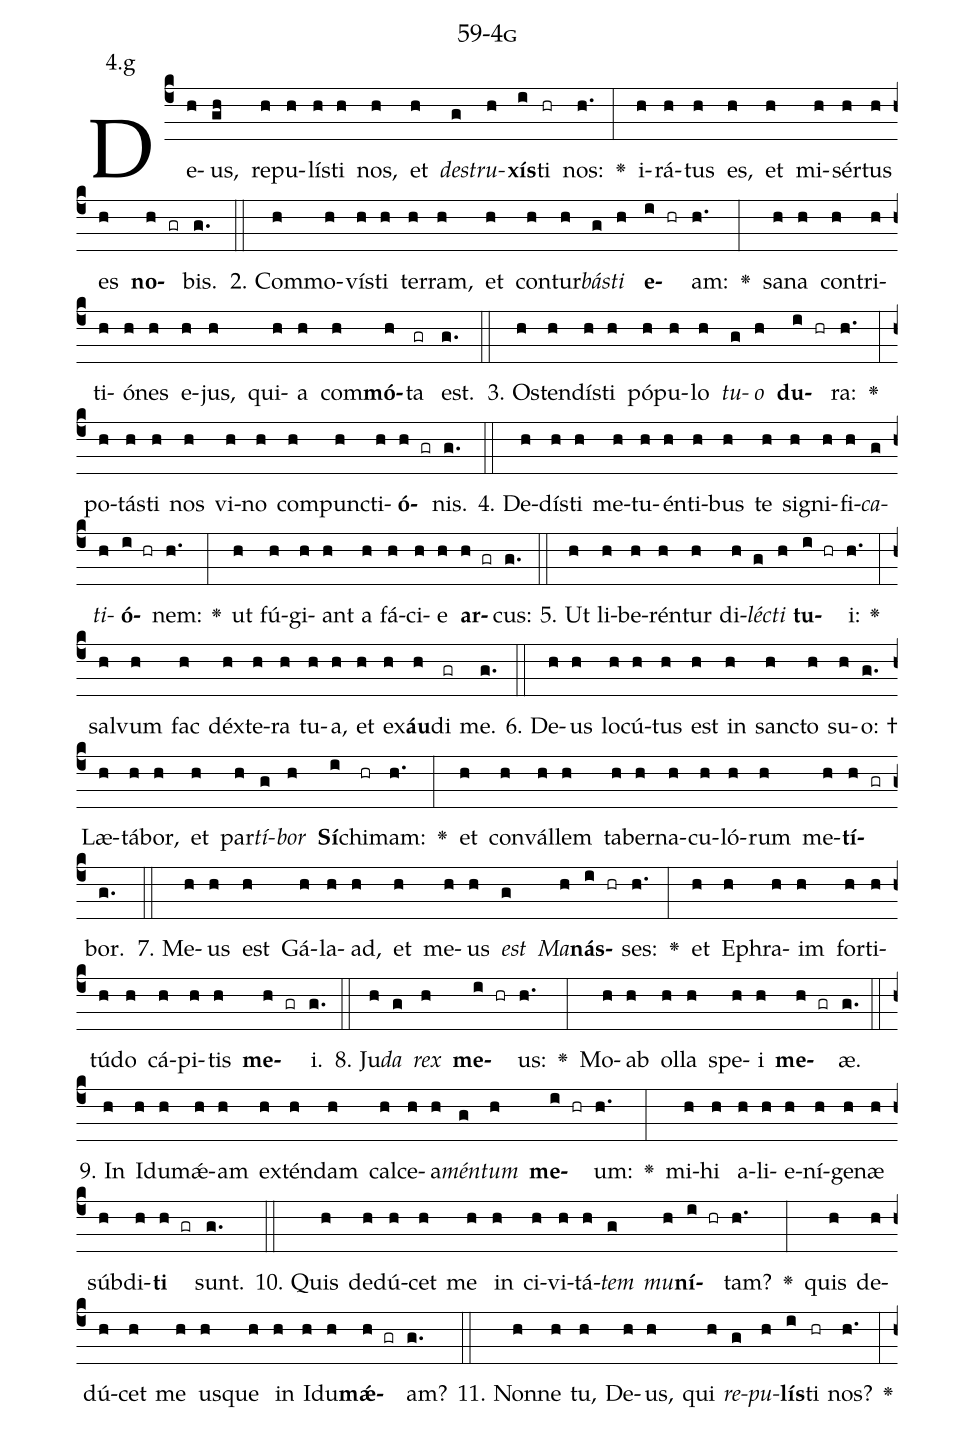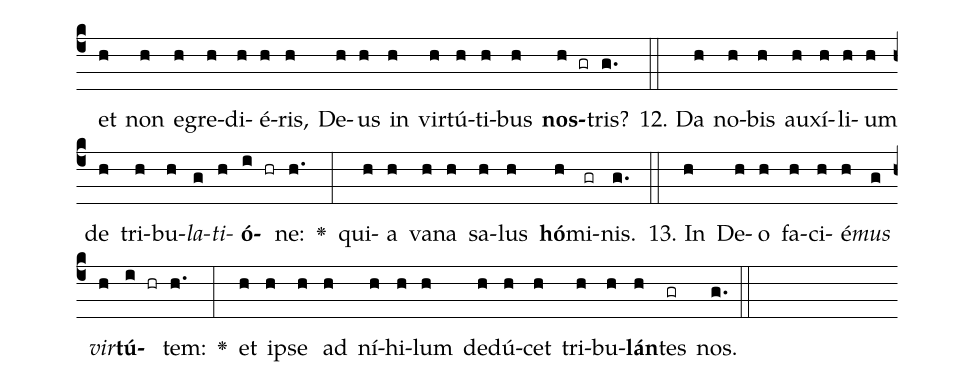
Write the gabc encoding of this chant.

name: 59-4g;
annotation: 4.g;
%%
(c4)De(h)us,(gh) re(h)pu(h)lís(h)ti(h) nos,(h) et(h) <i>de</i>(g)<i>stru</i>(h)<b>xís</b>(i)ti(hr) nos:(h.) <v>\greheightstar</v>(:) i(h)rá(h)tus(h) es,(h) et(h) mi(h)sér(h)tus(h) es(h) <b>no</b>(h gr)bis.(g.) (::)
2. Com(h)mo(h)vís(h)ti(h) ter(h)ram,(h) et(h) con(h)tur(h)<i>bás</i>(g)<i>ti</i>(h) <b>e</b>(i hr)am:(h.) <v>\greheightstar</v>(:) sa(h)na(h) con(h)tri(h)ti(h)ó(h)nes(h) e(h)jus,(h) qui(h)a(h) com(h)<b>mó</b>(h)ta(gr) est.(g.) (::)
3. Os(h)ten(h)dís(h)ti(h) pó(h)pu(h)lo(h) <i>tu</i>(g)<i>o</i>(h) <b>du</b>(i hr)ra:(h.) <v>\greheightstar</v>(:) po(h)tás(h)ti(h) nos(h) vi(h)no(h) com(h)punc(h)ti(h)<b>ó</b>(h gr)nis.(g.) (::)
4. De(h)dís(h)ti(h) me(h)tu(h)én(h)ti(h)bus(h) te(h) si(h)gni(h)fi(h)<i>ca</i>(g)<i>ti</i>(h)<b>ó</b>(i hr)nem:(h.) <v>\greheightstar</v>(:) ut(h) fú(h)gi(h)ant(h) a(h) fá(h)ci(h)e(h) <b>ar</b>(h gr)cus:(g.) (::)
5. Ut(h) li(h)be(h)rén(h)tur(h) di(h)<i>léc</i>(g)<i>ti</i>(h) <b>tu</b>(i hr)i:(h.) <v>\greheightstar</v>(:) sal(h)vum(h) fac(h) déx(h)te(h)ra(h) tu(h)a,(h) et(h) ex(h)<b>áu</b>(h)di(gr) me.(g.) (::)
6. De(h)us(h) lo(h)cú(h)tus(h) est(h) in(h) sanc(h)to(h) su(h)o: †(g.) Læ(h)tá(h)bor,(h) et(h) par(h)<i>tí</i>(g)<i>bor</i>(h) <b>Sí</b>(i)chi(hr)mam:(h.) <v>\greheightstar</v>(:) et(h) con(h)vál(h)lem(h) ta(h)ber(h)na(h)cu(h)ló(h)rum(h) me(h)<b>tí</b>(h gr)bor.(g.) (::)
7. Me(h)us(h) est(h) Gá(h)la(h)ad,(h) et(h) me(h)us(h) <i>est</i>(g) <i>Ma</i>(h)<b>nás</b>(i hr)ses:(h.) <v>\greheightstar</v>(:) et(h) E(h)phra(h)im(h) for(h)ti(h)tú(h)do(h) cá(h)pi(h)tis(h) <b>me</b>(h gr)i.(g.) (::)
8. Ju(h)<i>da</i>(g) <i>rex</i>(h) <b>me</b>(i hr)us:(h.) <v>\greheightstar</v>(:) Mo(h)ab(h) ol(h)la(h) spe(h)i(h) <b>me</b>(h gr)æ.(g.) (::)
9. In(h) I(h)du(h)mǽ(h)am(h) ex(h)tén(h)dam(h) cal(h)ce(h)a(h)<i>mén</i>(g)<i>tum</i>(h) <b>me</b>(i hr)um:(h.) <v>\greheightstar</v>(:) mi(h)hi(h) a(h)li(h)e(h)ní(h)ge(h)næ(h) súb(h)di(h)<b>ti</b>(h gr) sunt.(g.) (::)
10. Quis(h) de(h)dú(h)cet(h) me(h) in(h) ci(h)vi(h)tá(h)<i>tem</i>(g) <i>mu</i>(h)<b>ní</b>(i hr)tam?(h.) <v>\greheightstar</v>(:) quis(h) de(h)dú(h)cet(h) me(h) us(h)que(h) in(h) I(h)du(h)<b>mǽ</b>(h gr)am?(g.) (::)
11. Non(h)ne(h) tu,(h) De(h)us,(h) qui(h) <i>re</i>(g)<i>pu</i>(h)<b>lís</b>(i)ti(hr) nos?(h.) <v>\greheightstar</v>(:) et(h) non(h) e(h)gre(h)di(h)é(h)ris,(h) De(h)us(h) in(h) vir(h)tú(h)ti(h)bus(h) <b>nos</b>(h gr)tris?(g.) (::)
12. Da(h) no(h)bis(h) au(h)xí(h)li(h)um(h) de(h) tri(h)bu(h)<i>la</i>(g)<i>ti</i>(h)<b>ó</b>(i hr)ne:(h.) <v>\greheightstar</v>(:) qui(h)a(h) va(h)na(h) sa(h)lus(h) <b>hó</b>(h)mi(gr)nis.(g.) (::)
13. In(h) De(h)o(h) fa(h)ci(h)é(h)<i>mus</i>(g) <i>vir</i>(h)<b>tú</b>(i hr)tem:(h.) <v>\greheightstar</v>(:) et(h) ip(h)se(h) ad(h) ní(h)hi(h)lum(h) de(h)dú(h)cet(h) tri(h)bu(h)<b>lán</b>(h)tes(gr) nos.(g.) (::)
